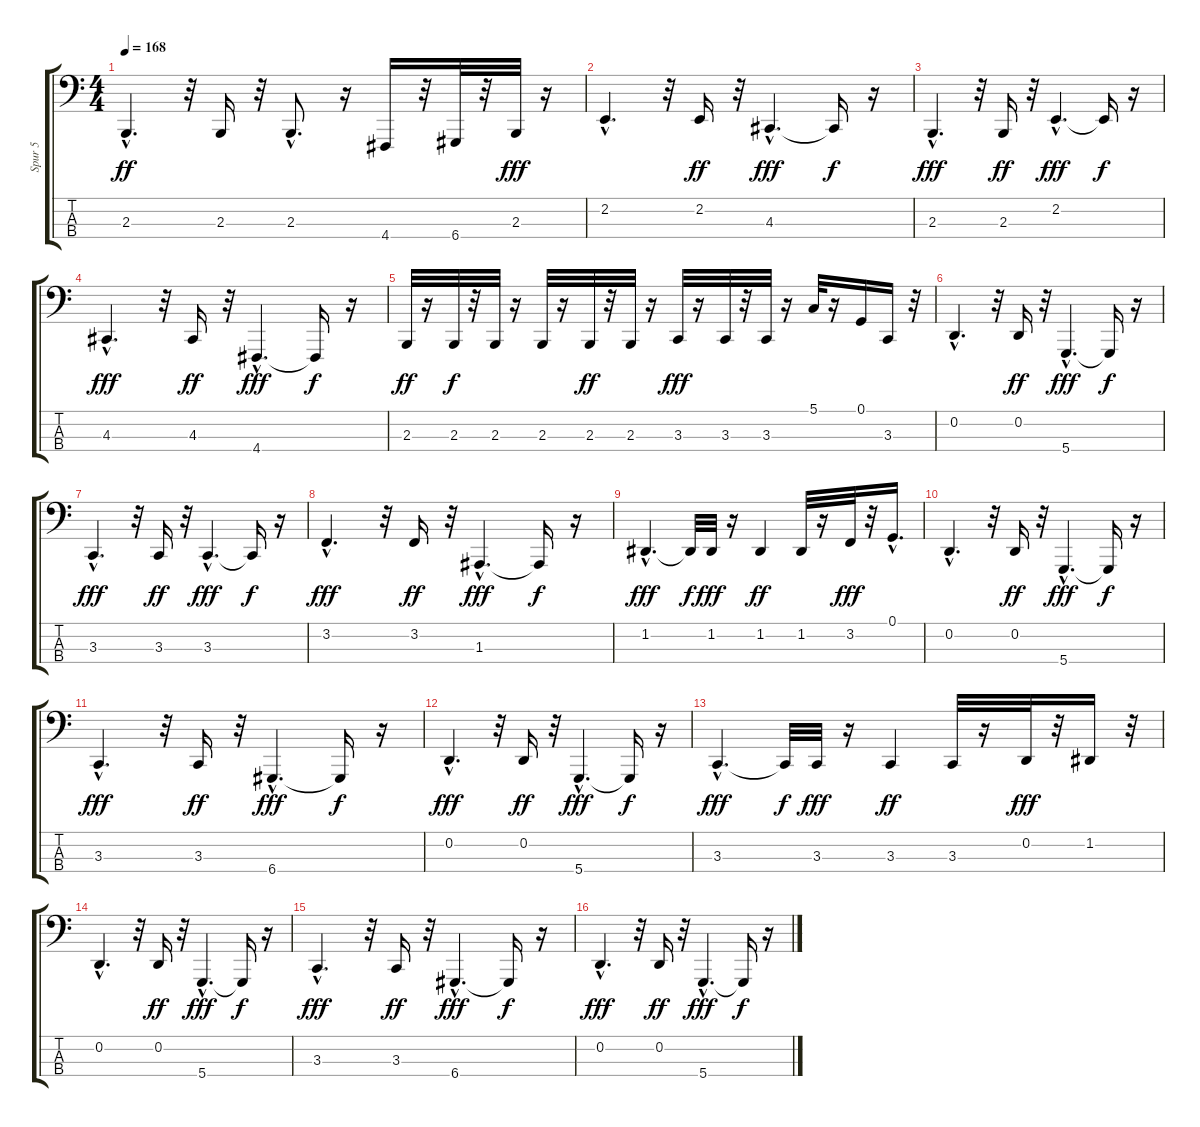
\track ("Spur 5" "Spur 5") {instrument electricpiano1}
\staff {score tabs}
\tuning (G2 D2 A1 D1) {hide}
\ts (4 4)
\tempo 168
\clef f4
\ks c
2.3{hac}.4{d dy ff} r.32 2.3.16 r.32 2.3{hac}.8{d} r.16 4.4.16 r.32 6.4.32 r.32 2.3.32{dy fff} r.16 |
2.2{hac}.4{d} r.32 2.2.16{dy ff} r.32 4.3{hac}.4{d dy fff} 4.3{t}.16{dy f} r.16 |
2.3{hac}.4{d dy fff} r.32 2.3.16{dy ff} r.32 2.2{hac}.4{d dy fff} 2.2{t}.16{dy f} r.16 |
4.3{hac}.4{d dy fff} r.32 4.3.16{dy ff} r.32 4.4{hac}.4{d dy fff} 4.4{t}.16{dy f} r.16 |
2.3.32{dy ff} r.16 2.3.32{dy f} r.32 2.3.32 r.16 2.3.32 r.16 2.3.32{dy ff} r.32 2.3.32 r.16 3.3.32{dy fff} r.16 3.3.32 r.32 3.3.32 r.16 5.1.32 r.16 0.1.16 3.3.16 r.32 |
0.2{hac}.4{d} r.32 0.2.16{dy ff} r.32 5.4{hac}.4{d dy fff} 5.4{t}.16{dy f} r.16 |
3.3{hac}.4{d dy fff} r.32 3.3.16{dy ff} r.32 3.3{hac}.4{d dy fff} 3.3{t}.16{dy f} r.16 |
3.2{hac}.4{d dy fff} r.32 3.2.16{dy ff} r.32 1.3{hac}.4{d dy fff} 1.3{t}.16{dy f} r.16 |
1.2{hac}.4{d dy fff} 1.2{t}.32{dy f} 1.2.32{dy fff} r.16 1.2.4{dy ff} 1.2.32 r.16 3.2.32{dy fff} r.32 0.1{hac}.16{d} |
0.2{hac}.4{d} r.32 0.2.16{dy ff} r.32 5.4{hac}.4{d dy fff} 5.4{t}.16{dy f} r.16 |
3.3{hac}.4{d dy fff} r.32 3.3.16{dy ff} r.32 6.4{hac}.4{d dy fff} 6.4{t}.16{dy f} r.16 |
0.2{hac}.4{d dy fff} r.32 0.2.16{dy ff} r.32 5.4{hac}.4{d dy fff} 5.4{t}.16{dy f} r.16 |
3.3{hac}.4{d dy fff} 3.3{t}.32{dy f} 3.3.32{dy fff} r.16 3.3.4{dy ff} 3.3.32 r.16 0.2.32{dy fff} r.32 1.2.16 r.32 |
0.2{hac}.4{d} r.32 0.2.16{dy ff} r.32 5.4{hac}.4{d dy fff} 5.4{t}.16{dy f} r.16 |
3.3{hac}.4{d dy fff} r.32 3.3.16{dy ff} r.32 6.4{hac}.4{d dy fff} 6.4{t}.16{dy f} r.16 |
0.2{hac}.4{d dy fff} r.32 0.2.16{dy ff} r.32 5.4{hac}.4{d dy fff} 5.4{t}.16{dy f} r.16
